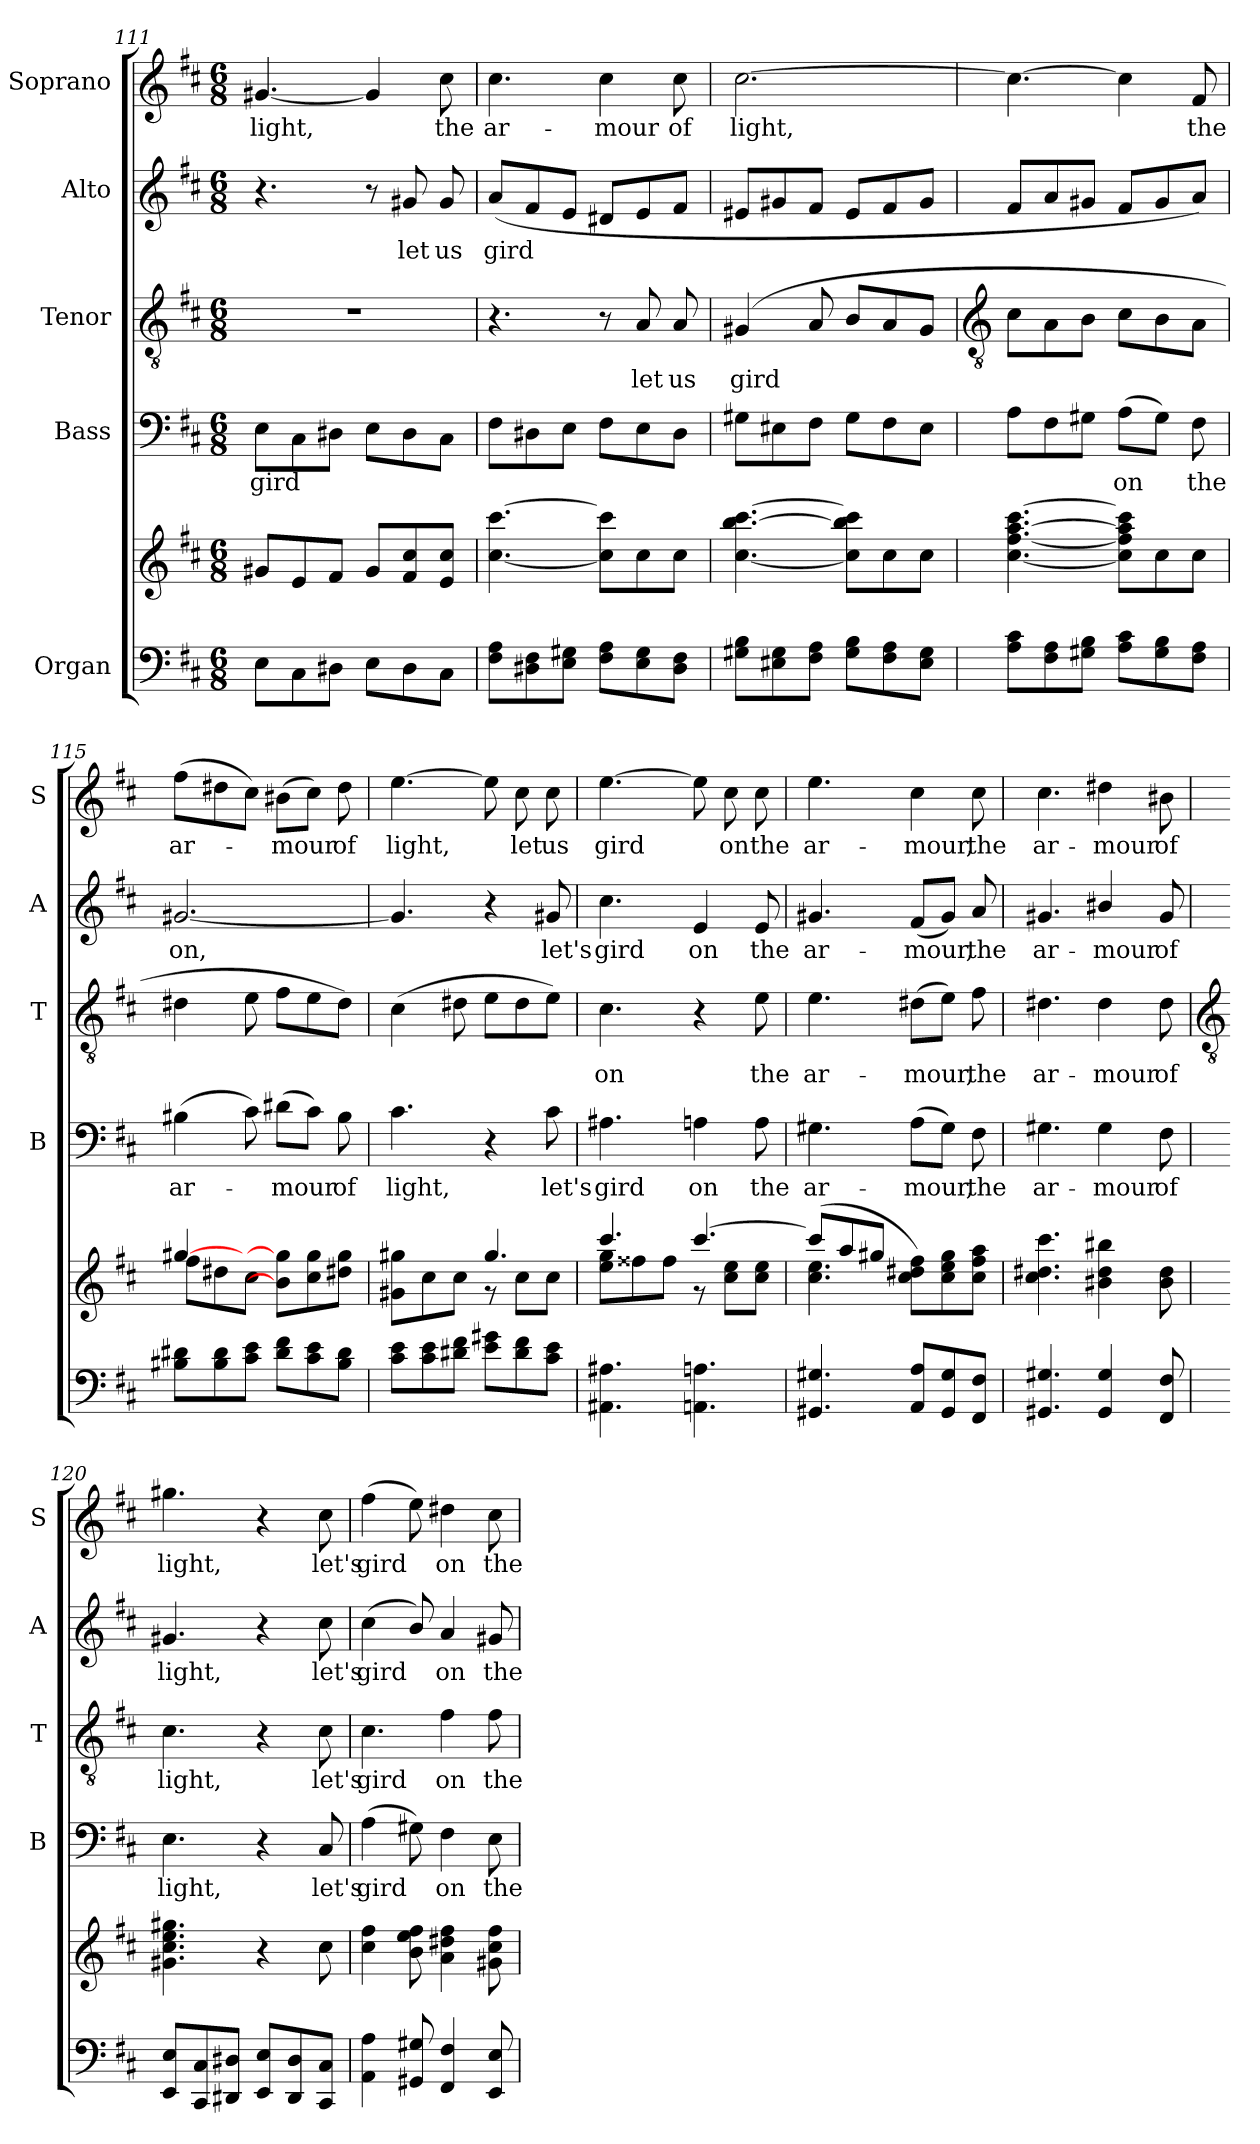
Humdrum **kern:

**kern	**kern	**kern	**text	**kern	**text	**kern	**text	**kern	**text
*part5	*part5	*part4	*part4	*part3	*part3	*part2	*part2	*part1	*part1
*staff6	*staff5	*staff4	*staff4	*staff3	*staff3	*staff2	*staff2	*staff1	*staff1
*I"Organ	*	*I"Bass	*	*I"Tenor	*	*I"Alto	*	*I"Soprano	*
*	*	*I'B	*	*I'T	*	*I'A	*	*I'S	*
*clefF4	*clefG2	*clefF4	*	*clefGv2	*	*clefG2	*	*clefG2	*
*k[f#c#]	*k[f#c#]	*k[f#c#]	*	*k[f#c#]	*	*k[f#c#]	*	*k[f#c#]	*
*D:	*D:	*D:	*	*D:	*	*D:	*	*D:	*
*M6/8	*M6/8	*M6/8	*	*M6/8	*	*M6/8	*	*M6/8	*
=111	=111	=111	=111	=111	=111	=111	=111	=111	=111
*	*^	*	*	*	*	*	*	*	*
!	!	!LO:N:vis=1	!	!LO:LY:b	!LO:N:vis=1	!	!	!	!	!LO:LY:b
8EL	8g#XL	2.ryy	8EL	gird	2.r	.	4.r	.	[4.g#X	light,
8C#	8e	.	8C#	.	.	.	.	.	.	.
8D#XJ	8f#J	.	8D#XJ	.	.	.	.	.	.	.
8EL	8g#L	.	8EL	.	.	.	8r	.	4g#]	.
!	!	!	!	!	!	!	!	!LO:LY:b	!	!
8D#	8f# 8cc#	.	8D#	.	.	.	8g#X	let	.	.
!	!	!	!	!	!	!	!	!LO:LY:b	!	!LO:LY:b
8C#J	8e 8cc#J	.	8C#J	.	.	.	8g#	us	8cc#	the
=112	=112	=112	=112	=112	=112	=112	=112	=112	=112	=112
!	!	!	!	!	!	!	!	!LO:LY:b	!	!LO:LY:b
8F# 8AL	[4.cc#\ [4.ccc#\	2ryy	8F#L	.	4.r	.	(<8aL	gird	4.cc#	ar-
8D#X 8F#	.	.	8D#X	.	.	.	8f#	.	.	.
8E 8G#XJ	.	.	8EJ	.	.	.	8eJ	.	.	.
!	!	!	!	!	!	!	!	!	!	!LO:LY:b
8F# 8AL	8cc#\] 8ccc#\]L	.	8F#L	.	8r	.	8d#XL	.	4cc#	-mour
!	!	!	!	!	!	!LO:LY:b	!	!	!	!
8E 8G#	8cc#\	4ryy	8E	.	8A	let	8e	.	.	.
!	!	!	!	!	!	!LO:LY:b	!	!	!	!LO:LY:b
8D# 8F#J	8cc#\J	.	8D#J	.	8A	us	8f#J	.	8cc#	of
=113	=113	=113	=113	=113	=113	=113	=113	=113	=113	=113
!	!	!	!	!	!	!LO:LY:b	!	!	!	!LO:LY:b
8G#X 8BL	[4.cc#\ [4.bb\ [4.ccc#\	2ryy	8G#XL	.	(>4G#X	gird	8e#XL	.	[2.cc#	light,
8E#X 8G#	.	.	8E#X	.	.	.	8g#X	.	.	.
8F# 8AJ	.	.	8F#J	.	8A	.	8f#J	.	.	.
8G# 8BL	8cc#\] 8bb\] 8ccc#\]L	.	8G#L	.	8BL	.	8e#L	.	.	.
8F# 8A	8cc#\	4ryy	8F#	.	8A	.	8f#	.	.	.
8E# 8G#J	8cc#\J	.	8E#J	.	8G#J	.	8g#J	.	.	.
!!LO:LB:g=z
=114	=114	=114	=114	=114	=114	=114	=114	=114	=114	=114
*	*	*	*	*	*clefGv2	*	*	*	*	*
8A 8c#L	[4.cc#\ [4.ff#\ [4.aa\ [4.ccc#\	2ryy	8AL	.	8c#L	.	8f#L	.	4.cc#_	.
8F# 8A	.	.	8F#	.	8A	.	8a	.	.	.
8G#X 8BJ	.	.	8G#XJ	.	8BJ	.	8g#XJ	.	.	.
!	!	!	!	!LO:LY:b	!	!	!	!	!	!
8A 8c#L	8cc#\] 8ff#\] 8aa\] 8ccc#\]L	.	(>8AL	on	8c#L	.	8f#L	.	4cc#]	.
8G# 8B	8cc#\	4ryy	8G#J)	.	8B	.	8g#	.	.	.
!	!	!	!	!LO:LY:b	!	!	!	!	!	!LO:LY:b
8F# 8AJ	8cc#\J	.	8F#	the	8AJ	.	8aJ)	.	8f#	the
=115	=115	=115	=115	=115	=115	=115	=115	=115	=115	=115
!	!	!	!	!LO:LY:b	!	!	!	!LO:LY:b	!	!LO:LY:b
8B#X 8d#XL	[4gg#X/	8ff#L	(>4B#X	ar-	4d#X	.	[2.g#X	on,	(>8ff#L	ar-
8B# 8d#	.	8dd#X	.	.	.	.	.	.	8dd#X	.
8c# 8eJ	8ryy	8cc#J	8c#)	.	8e	.	.	.	8cc#J)	.
!	!	!	!	!LO:LY:b	!	!	!	!	!	!LO:LY:b
8d# 8f#L	8b#/] 8gg#/]L	8ryy	(>8d#XL	mour	8f#L	.	.	.	(>8b#XL	mour
8c# 8e	8cc#\ 8gg#\	4ryy	8c#J)	.	8e	.	.	.	8cc#J)	.
!	!	!	!	!LO:LY:b	!	!	!	!	!	!LO:LY:b
8B# 8d#J	8dd#X\ 8gg#\J	.	8B#	of	8d#J)	.	.	.	8dd#	of
=116	=116	=116	=116	=116	=116	=116	=116	=116	=116	=116
!	!	!	!	!LO:LY:b	!	!	!	!	!	!LO:LY:b
8c# 8eL	8g#X\ 8gg#X\L	4ryy	4.c#	light,	(>4c#	.	4.g#]	.	[4.ee	light,
8c# 8e	8cc#\	.	.	.	.	.	.	.	.	.
8d#X 8f#J	8cc#\J	8ryy	.	.	8d#X	.	.	.	.	.
8e 8g#XL	4.gg#/	8r	4r	.	8eL	.	4r	.	8ee]	.
!	!	!	!	!	!	!	!	!	!	!LO:LY:b
8d# 8f#	.	8cc#L	.	.	8d#	.	.	.	8cc#	let
!	!	!	!	!LO:LY:b	!	!	!	!LO:LY:b	!	!LO:LY:b
8c# 8eJ	.	8cc#J	8c#	let's	8eJ)	.	8g#	let's	8cc#	us
=117	=117	=117	=117	=117	=117	=117	=117	=117	=117	=117
!	!	!	!	!LO:LY:b	!	!LO:LY:b	!	!LO:LY:b	!	!LO:LY:b
4.AA#X 4.A#X	4.ccc#/	8ee 8ggL	4.A#X	gird	4.c#	on	4.cc#	gird	[4.ee	gird
.	.	8ff##X	.	.	.	.	.	.	.	.
.	.	8ff##J	.	.	.	.	.	.	.	.
!	!	!	!	!LO:LY:b	!	!	!	!LO:LY:b	!	!
4.AAn 4.An	[4.ccc#/	8r	4An	on	4r	.	4e	on	8ee]	.
!	!	!	!	!	!	!	!	!	!	!LO:LY:b
.	.	8cc# 8eeL	.	.	.	.	.	.	8cc#	on
!	!	!	!	!LO:LY:b	!	!LO:LY:b	!	!LO:LY:b	!	!LO:LY:b
.	.	8cc# 8eeJ	8A	the	8e	the	8e	the	8cc#	the
=118	=118	=118	=118	=118	=118	=118	=118	=118	=118	=118
!	!	!	!	!LO:LY:b	!	!LO:LY:b	!	!LO:LY:b	!	!LO:LY:b
4.GG#X 4.G#X	(<8ccc#/L]	4.cc# 4.ee	4.G#X	ar-	4.e	ar-	4.g#X	ar-	4.ee	ar-
.	8aa/	.	.	.	.	.	.	.	.	.
.	8gg#X/J	.	.	.	.	.	.	.	.	.
!	!	!	!	!LO:LY:b	!	!LO:LY:b	!	!LO:LY:b	!	!LO:LY:b
8AA 8AL	8cc#\ 8dd#X\ 8ff#\L)	8ryy	(>8AL	-mour,	(>8d#XL	-mour,	(<8f#L	-mour,	4cc#	-mour,
8GG# 8G#	8cc#\ 8ee\ 8gg#\	4ryy	8G#J)	.	8eJ)	.	8g#J)	.	.	.
!	!	!	!	!LO:LY:b	!	!LO:LY:b	!	!LO:LY:b	!	!LO:LY:b
8FF# 8F#J	8cc#\ 8ff#\ 8aa\J	.	8F#	the	8f#	the	8a	the	8cc#	the
=119	=119	=119	=119	=119	=119	=119	=119	=119	=119	=119
!	!	!	!	!LO:LY:b	!	!LO:LY:b	!	!LO:LY:b	!	!LO:LY:b
4.GG#X 4.G#X	4.cc#\ 4.dd#X\ 4.ccc#\	2ryy	4.G#X	ar-	4.d#X	ar-	4.g#X	ar-	4.cc#	ar-
!	!	!	!	!LO:LY:b	!	!LO:LY:b	!	!LO:LY:b	!	!LO:LY:b
4GG# 4G#	4b#X\ 4dd#\ 4bb#X\	.	4G#	-mour	4d#	-mour	4b#X/	-mour	4dd#X	-mour
.	.	4ryy	.	.	.	.	.	.	.	.
!	!	!	!	!LO:LY:b	!	!LO:LY:b	!	!LO:LY:b	!	!LO:LY:b
8FF# 8F#	8b#\ 8dd#\	.	8F#	of	8d#	of	8g#	of	8b#X	of
*	*v	*v	*	*	*	*	*	*	*	*
!!LO:LB:g=z
=120	=120	=120	=120	=120	=120	=120	=120	=120	=120
*	*	*	*	*clefGv2	*	*	*	*	*
!	!	!	!LO:LY:b	!	!LO:LY:b	!	!LO:LY:b	!	!LO:LY:b
8EE 8EL	4.g#X\ 4.cc#\ 4.ee\ 4.gg#X\	4.E	light,	4.c#	light,	4.g#X	light,	4.gg#X	light,
8CC# 8C#	.	.	.	.	.	.	.	.	.
8DD#X 8D#XJ	.	.	.	.	.	.	.	.	.
8EE 8EL	4r	4r	.	4r	.	4r	.	4r	.
8DD# 8D#	.	.	.	.	.	.	.	.	.
!	!	!	!LO:LY:b	!	!LO:LY:b	!	!LO:LY:b	!	!LO:LY:b
8CC# 8C#J	8cc#\	8C#	let's	8c#	let's	8cc#	let's	8cc#	let's
=121	=121	=121	=121	=121	=121	=121	=121	=121	=121
!	!	!	!LO:LY:b	!	!LO:LY:b	!	!LO:LY:b	!	!LO:LY:b
4AA 4A	4cc#\ 4ff#\	(>4A	gird	4.c#	gird	(<4cc#	gird	(>4ff#	gird
8GG#X 8G#X	8b\ 8ee\ 8ff#\	8G#X)	.	.	.	8b/)	.	8ee)	.
!	!	!	!LO:LY:b	!	!LO:LY:b	!	!LO:LY:b	!	!LO:LY:b
4FF# 4F#	4a\ 4dd#X\ 4ff#\	4F#	on	4f#	on	4a	on	4dd#X	on
!	!	!	!LO:LY:b	!	!LO:LY:b	!	!LO:LY:b	!	!LO:LY:b
8EE 8E	8g#X\ 8cc#\ 8ff#\	8E	the	8f#	the	8g#X	the	8cc#	the
=	=	=	=	=	=	=	=	=	=
*-	*-	*-	*-	*-	*-	*-	*-	*-	*-
